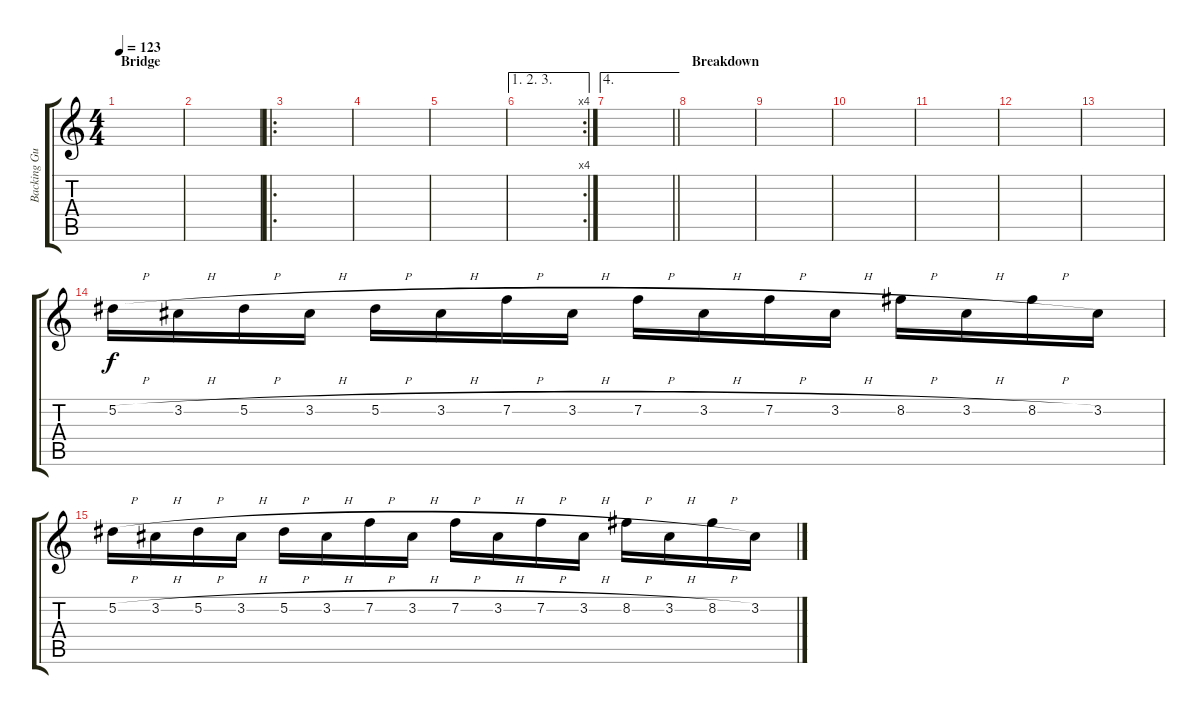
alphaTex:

\track ("Backing Guitar 2" "Backing Gu") {instrument distortionguitar}
\staff {score tabs}
\tuning (Eb4 Bb3 Gb3 Db3 Ab2 Db2) {hide}
\ts (4 4)
\section ("" "Bridge")
\tempo 123
\clef g2
\ks c
|
|
\ro
|
|
|
\ae (1 2 3)
\rc 4
|
\ae 4
\barLineRight lightlight
|
\section ("" "Breakdown")
|
|
|
|
|
|
5.2{h}.16 3.2{h}.16 5.2{h}.16 3.2{h}.16 5.2{h}.16 3.2{h}.16 7.2{h}.16 3.2{h}.16 7.2{h}.16 3.2{h}.16 7.2{h}.16 3.2{h}.16 8.2{h}.16 3.2{h}.16 8.2{h}.16 3.2.16 |
5.2{h}.16 3.2{h}.16 5.2{h}.16 3.2{h}.16 5.2{h}.16 3.2{h}.16 7.2{h}.16 3.2{h}.16 7.2{h}.16 3.2{h}.16 7.2{h}.16 3.2{h}.16 8.2{h}.16 3.2{h}.16 8.2{h}.16 3.2.16
